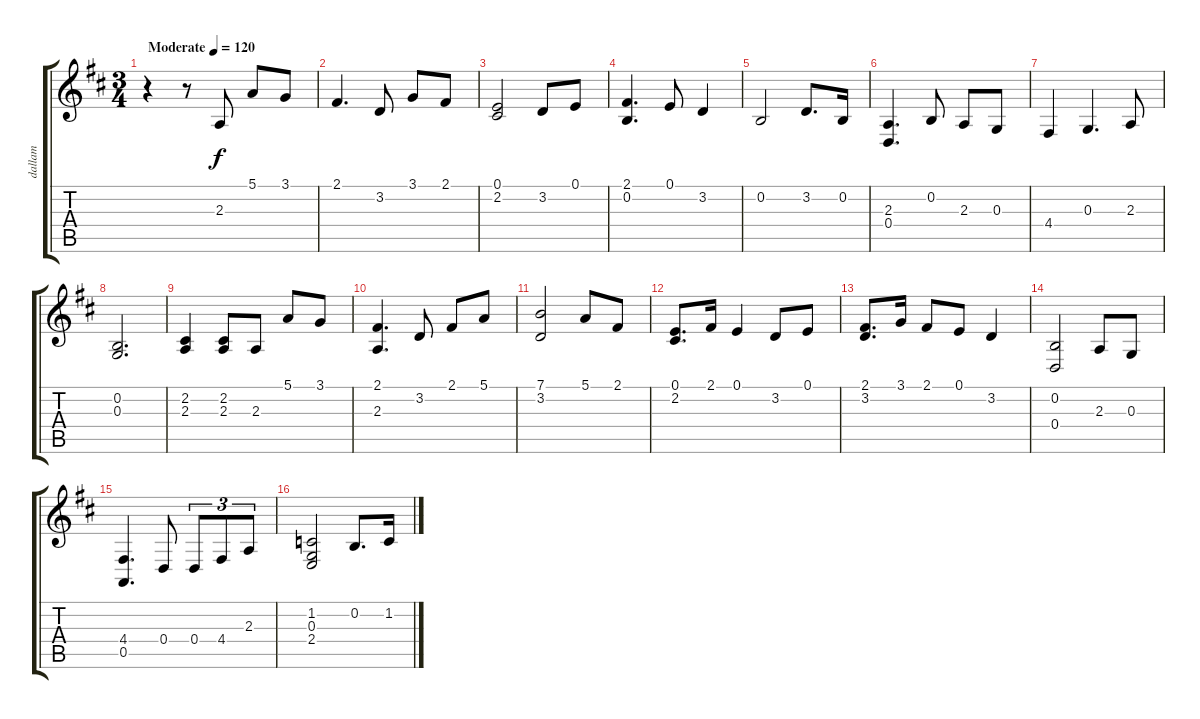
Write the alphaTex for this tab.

\track ("dallam" "dallam") {instrument acousticgrandpiano}
\staff {score tabs}
\tuning (E4 B3 G3 D3 A2 E2) {hide}
\ts (3 4)
\tempo (120 "Moderate")
\clef g2
\ks bminor
r.4{dy f instrument acousticgrandpiano} r.8 2.3.8 5.1.8 3.1.8 |
2.1.4{d} 3.2.8 3.1.8 2.1.8 |
(0.1 2.2).2 3.2.8 0.1.8 |
(2.1 0.2).4{d} 0.1.8 3.2.4 |
0.2.2 3.2.8{d} 0.2.16 |
(2.3 0.4).4{d} 0.2.8 2.3.8 0.3.8 |
4.4.4 0.3.4{d} 2.3.8 |
(0.2 0.3).2{d} |
(2.2 2.3).4 (2.2 2.3).8 2.3.8 5.1.8 3.1.8 |
(2.1 2.3).4{d} 3.2.8 2.1.8 5.1.8 |
(7.1 3.2).2 5.1.8 2.1.8 |
(0.1 2.2).8{d} 2.1.16 0.1.4 3.2.8 0.1.8 |
(2.1 3.2).8{d} 3.1.16 2.1.8 0.1.8 3.2.4 |
(0.2 0.4).2 2.3.8 0.3.8 |
(4.4 0.5).4{d} 0.4.8 0.4.8{tu (3 2)} 4.4.8{tu (3 2)} 2.3.8{tu (3 2)} |
(1.2 0.3 2.4).2 0.2.8{d} 1.2.16
